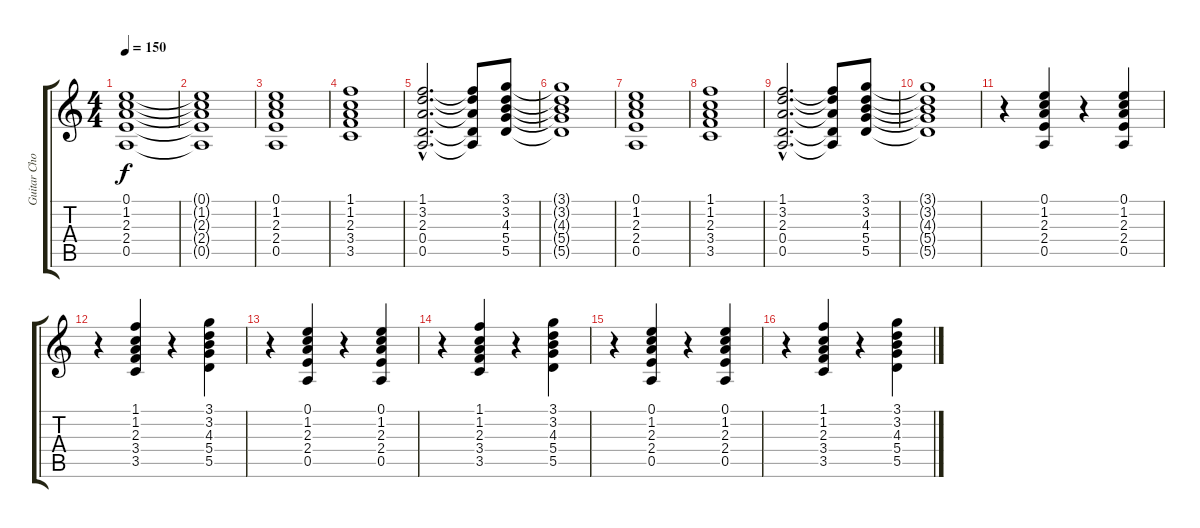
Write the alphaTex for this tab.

\track ("Guitar Chords" "Guitar Cho") {instrument acousticguitarsteel}
\staff {score tabs}
\tuning (E4 B3 G3 D3 A2 E2) {hide}
\ts (4 4)
\tempo 150
\clef g2
\ks c
(0.1 1.2 2.3 2.4 0.5).1{dy f} |
(0.1{t} 1.2{t} 2.3{t} 2.4{t} 0.5{t}).1 |
(0.1 1.2 2.3 2.4 0.5).1 |
(1.1 1.2 2.3 3.4 3.5).1 |
(1.1{hac} 3.2{hac} 2.3{hac} 0.4{hac} 0.5{hac}).2{d} (1.1{t} 3.2{t} 2.3{t} 0.4{t} 0.5{t}).8 (3.1 3.2 4.3 5.4 5.5).8 |
(3.1{t} 3.2{t} 4.3{t} 5.4{t} 5.5{t}).1 |
(0.1 1.2 2.3 2.4 0.5).1 |
(1.1 1.2 2.3 3.4 3.5).1 |
(1.1{hac} 3.2{hac} 2.3{hac} 0.4{hac} 0.5{hac}).2{d} (1.1{t} 3.2{t} 2.3{t} 0.4{t} 0.5{t}).8 (3.1 3.2 4.3 5.4 5.5).8 |
(3.1{t} 3.2{t} 4.3{t} 5.4{t} 5.5{t}).1 |
r.4 (0.1 1.2 2.3 2.4 0.5).4 r.4 (0.1 1.2 2.3 2.4 0.5).4 |
r.4 (1.1 1.2 2.3 3.4 3.5).4 r.4 (3.1 3.2 4.3 5.4 5.5).4 |
r.4 (0.1 1.2 2.3 2.4 0.5).4 r.4 (0.1 1.2 2.3 2.4 0.5).4 |
r.4 (1.1 1.2 2.3 3.4 3.5).4 r.4 (3.1 3.2 4.3 5.4 5.5).4 |
r.4 (0.1 1.2 2.3 2.4 0.5).4 r.4 (0.1 1.2 2.3 2.4 0.5).4 |
r.4 (1.1 1.2 2.3 3.4 3.5).4 r.4 (3.1 3.2 4.3 5.4 5.5).4
